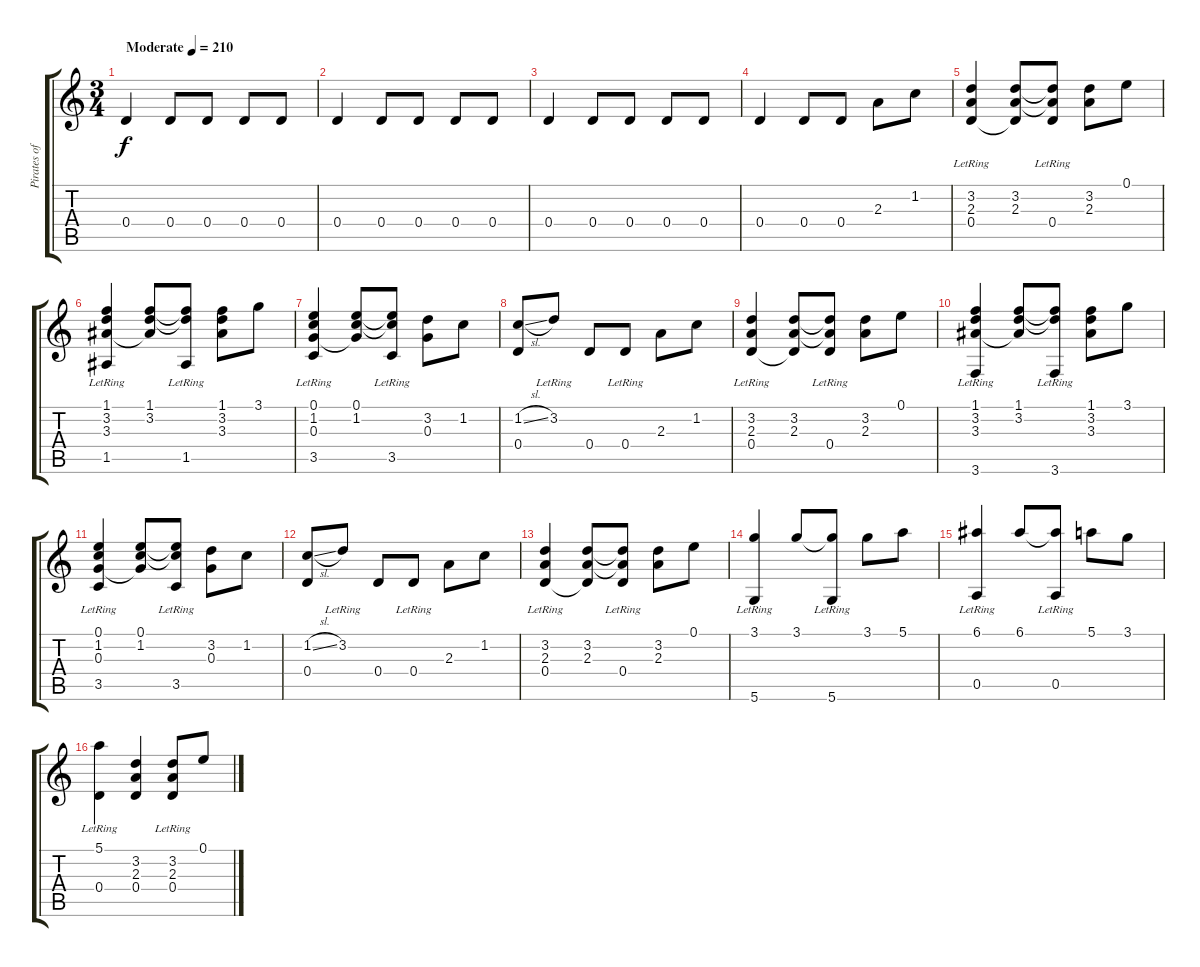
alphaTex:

\track ("Pirates of the Caribbean" "Pirates of") {instrument acousticguitarsteel}
\staff {score tabs}
\tuning (E4 B3 G3 D3 A2 D2) {hide}
\ts (3 4)
\section ("" "")
\tempo (210 "Moderate")
\clef g2
\ks c
0.4.4{dy f instrument acousticguitarsteel} 0.4.8 0.4.8 0.4.8 0.4.8 |
0.4.4 0.4.8 0.4.8 0.4.8 0.4.8 |
0.4.4 0.4.8 0.4.8 0.4.8 0.4.8 |
0.4.4 0.4.8 0.4.8 2.3.8 1.2.8 |
(3.2 2.3 0.4{lr}).4 (3.2 2.3 0.4{t}).8 (3.2{t} 2.3{t} 0.4{lr}).8 (3.2 2.3).8 0.1.8 |
(1.1 3.2 3.3 1.5{lr}).4 (1.1 3.2 3.3{t}).8 (1.1{t} 3.2{t} 1.5{lr}).8 (1.1 3.2 3.3).8 3.1.8 |
(0.1 1.2 0.3 3.5{lr}).4 (0.1 1.2 0.3{t}).8 (0.1{t} 1.2{t} 3.5{lr}).8 (3.2 0.3).8 1.2.8 |
(1.2{sl} 0.4).8 3.2{lr}.8 0.4.8 0.4{lr}.8 2.3.8 1.2.8 |
(3.2 2.3 0.4{lr}).4 (3.2 2.3 0.4{t}).8 (3.2{t} 2.3{t} 0.4{lr}).8 (3.2 2.3).8 0.1.8 |
(1.1 3.2 3.3 3.6{lr}).4 (1.1 3.2 3.3{t}).8 (1.1{t} 3.2{t} 3.6{lr}).8 (1.1 3.2 3.3).8 3.1.8 |
(0.1 1.2 0.3 3.5{lr}).4 (0.1 1.2 0.3{t}).8 (0.1{t} 1.2{t} 3.5{lr}).8 (3.2 0.3).8 1.2.8 |
(1.2{sl} 0.4).8 3.2{lr}.8 0.4.8 0.4{lr}.8 2.3.8 1.2.8 |
(3.2 2.3 0.4{lr}).4 (3.2 2.3 0.4{t}).8 (3.2{t} 2.3{t} 0.4{lr}).8 (3.2 2.3).8 0.1.8 |
(3.1 5.6{lr}).4 3.1.8 (3.1{t} 5.6{lr}).8 3.1.8 5.1.8 |
(6.1 0.5{lr}).4 6.1.8 (6.1{t} 0.5{lr}).8 5.1.8 3.1.8 |
(5.1 0.4{lr}).4 (3.2 2.3 0.4).4 (3.2 2.3 0.4{lr}).8 0.1.8
